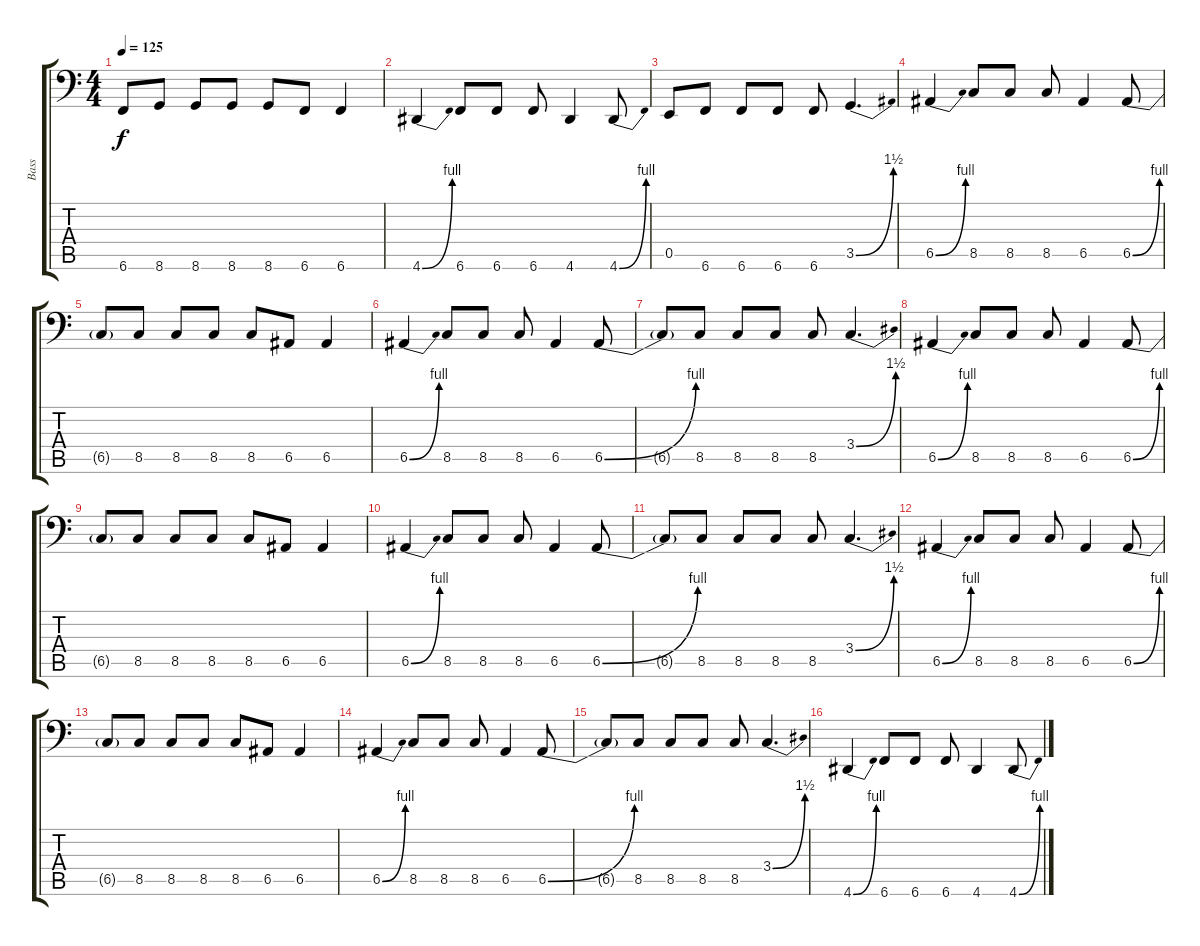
\track ("Bass" "Bass") {instrument electricbassfinger}
\staff {score tabs}
\tuning (C3 G2 D2 A1 E1 B0) {hide}
\ts (4 4)
\tempo 125
\clef f4
\ks c
6.6{t}.8{dy f} 8.6.8 8.6.8 8.6.8 8.6.8 6.6.8 6.6.4 |
4.6{be (bend 0 0 60 4)}.4 6.6.8 6.6.8 6.6.8 4.6.4 4.6{be (bend 0 0 60 4)}.8 |
0.5.8 6.6.8 6.6.8 6.6.8 6.6.8 3.5{be (bend 0 0 60 6)}.4{d} |
6.5{be (bend 0 0 60 4)}.4 8.5.8 8.5.8 8.5.8 6.5.4 6.5{be (bend 0 0 60 4)}.8 |
6.5{t}.8 8.5.8 8.5.8 8.5.8 8.5.8 6.5.8 6.5.4 |
6.5{be (bend 0 0 60 4)}.4 8.5.8 8.5.8 8.5.8 6.5.4 6.5{be (bend 0 0 60 4)}.8 |
6.5{t}.8 8.5.8 8.5.8 8.5.8 8.5.8 3.4{be (bend 0 0 60 6)}.4{d} |
6.5{be (bend 0 0 60 4)}.4 8.5.8 8.5.8 8.5.8 6.5.4 6.5{be (bend 0 0 60 4)}.8 |
6.5{t}.8 8.5.8 8.5.8 8.5.8 8.5.8 6.5.8 6.5.4 |
6.5{be (bend 0 0 60 4)}.4 8.5.8 8.5.8 8.5.8 6.5.4 6.5{be (bend 0 0 60 4)}.8 |
6.5{t}.8 8.5.8 8.5.8 8.5.8 8.5.8 3.4{be (bend 0 0 60 6)}.4{d} |
6.5{be (bend 0 0 60 4)}.4 8.5.8 8.5.8 8.5.8 6.5.4 6.5{be (bend 0 0 60 4)}.8 |
6.5{t}.8 8.5.8 8.5.8 8.5.8 8.5.8 6.5.8 6.5.4 |
6.5{be (bend 0 0 60 4)}.4 8.5.8 8.5.8 8.5.8 6.5.4 6.5{be (bend 0 0 60 4)}.8 |
6.5{t}.8 8.5.8 8.5.8 8.5.8 8.5.8 3.4{be (bend 0 0 60 6)}.4{d} |
4.6{be (bend 0 0 60 4)}.4 6.6.8 6.6.8 6.6.8 4.6.4 4.6{be (bend 0 0 60 4)}.8
